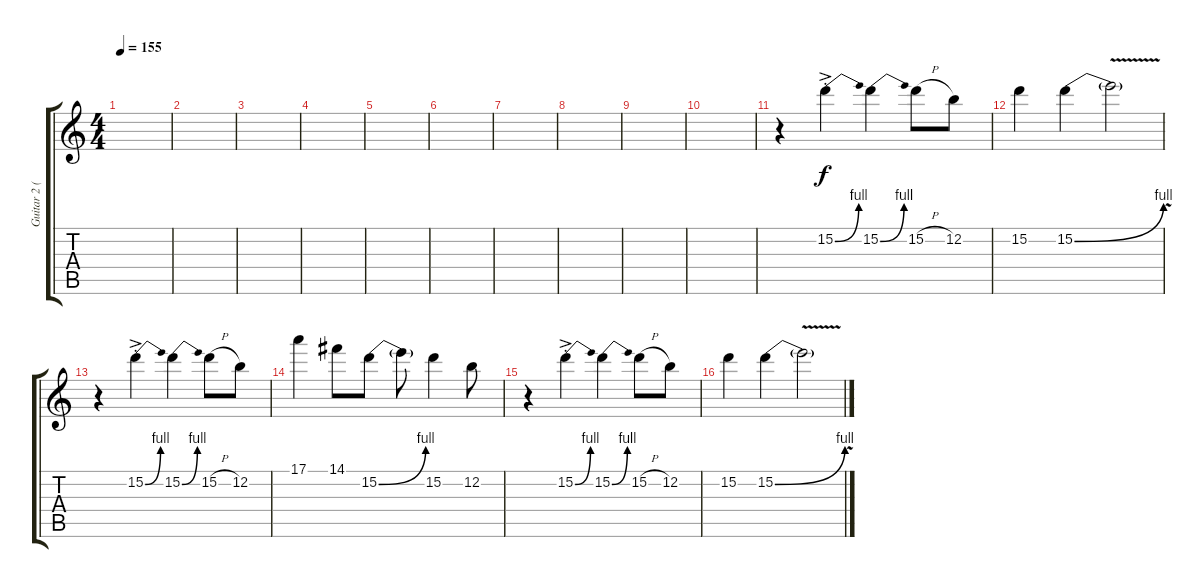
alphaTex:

\track ("Guitar 2 (Smith)" "Guitar 2 (") {instrument distortionguitar}
\staff {score tabs}
\tuning (E4 B3 G3 D3 A2 E2) {hide}
\ts (4 4)
\tempo 155
\clef g2
\ks c
|
|
|
|
|
|
|
|
|
|
r.4 15.2{be (bend 0 0 60 4) ac st}.4 15.2{be (bend 0 0 60 4)}.4 15.2{h}.8 12.2.8 |
15.2.4 15.2{be (bend 0 0 60 4)}.4 15.2{v t}.2 |
r.4 15.2{be (bend 0 0 60 4) ac st}.4 15.2{be (bend 0 0 60 4)}.4 15.2{h}.8 12.2.8 |
17.1.4 14.1.8 15.2{be (bend 0 0 60 4)}.8 15.2{t}.8 15.2.4 12.2.8 |
r.4 15.2{be (bend 0 0 60 4) ac st}.4 15.2{be (bend 0 0 60 4)}.4 15.2{h}.8 12.2.8 |
15.2.4 15.2{be (bend 0 0 60 4)}.4 15.2{v t}.2
